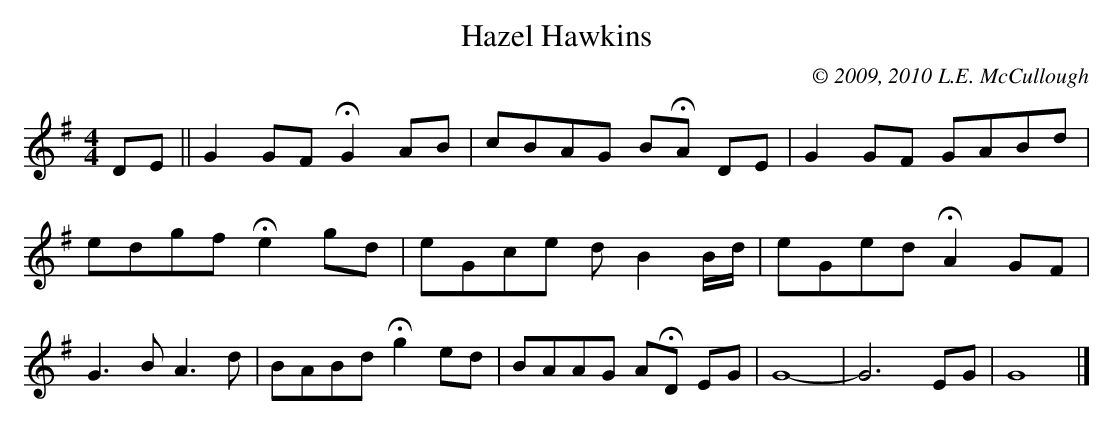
X:1
T:Hazel Hawkins
C:© 2009, 2010 L.E. McCullough
M:4/4
L:1/8
K:Gmajor
DE||G2GF HG2 AB|cBAG BHA DE|G2GF GABd|
edgf He2 gd|eGce dB2 B/d/|eGed HA2 GF|
G3B A3d|BABd Hg2 ed|BAAG AHD EG|G8-|G6EG|G8|]
